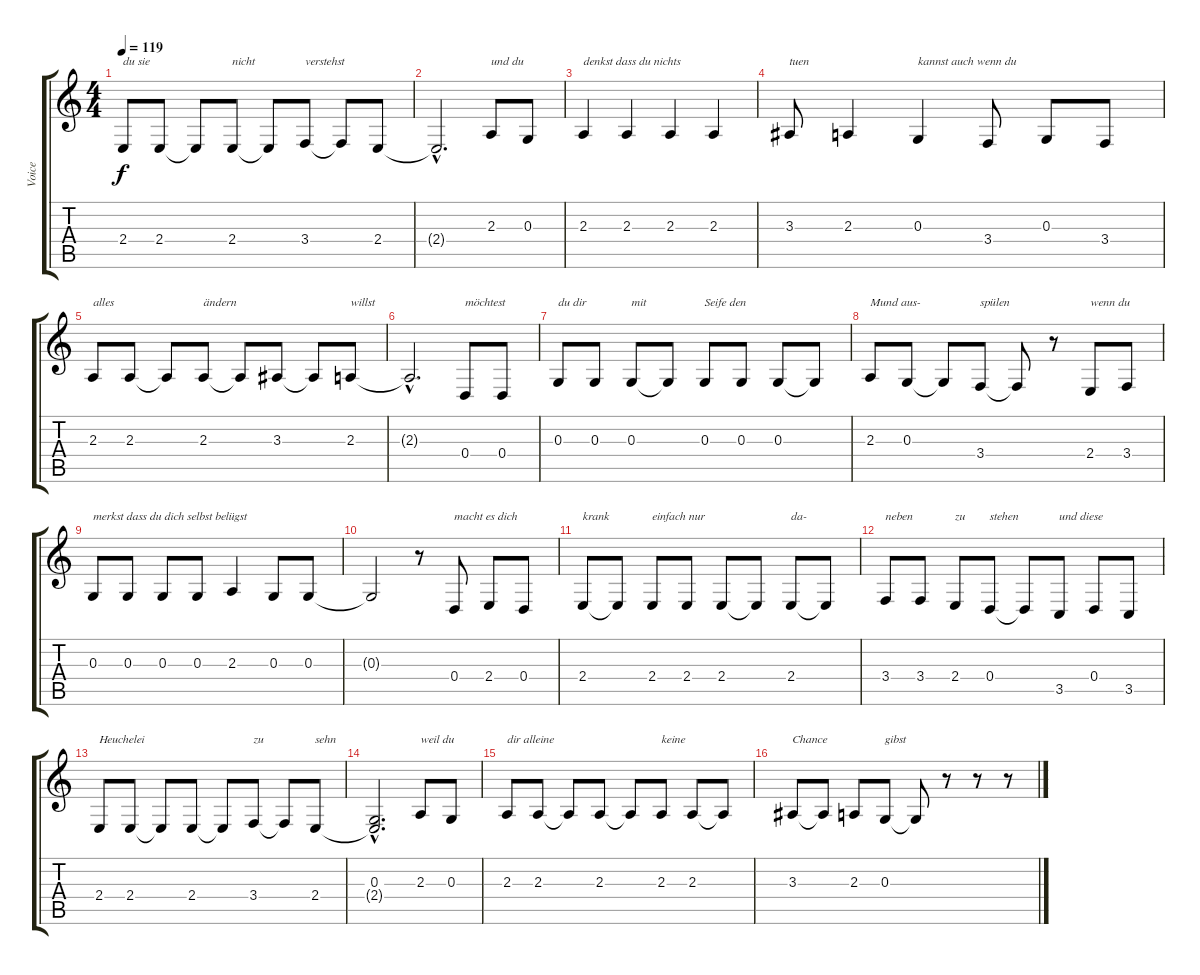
\track ("Voice" "Voice") {instrument lead6voice}
\staff {score tabs}
\tuning (E4 B3 G3 D3 A2 E2) {hide}
\ts (4 4)
\tempo 119
\clef g2
\ks c
2.4.8{txt "du sie" dy f} 2.4.8 2.4{t}.8 2.4.8{txt "nicht"} 2.4{t}.8 3.4.8{txt "verstehst"} 3.4{t}.8 2.4.8 |
2.4{hac t}.2{d} 2.3.8{txt "und du"} 0.3.8 |
2.3.4{txt "denkst dass du nichts"} 2.3.4 2.3.4 2.3.4 |
3.3.8{txt "tuen"} 2.3.4 0.3.4{txt "kannst auch wenn du "} 3.4.8 0.3.8 3.4.8 |
2.3.8{txt "alles"} 2.3.8 2.3{t}.8 2.3.8{txt "ändern"} 2.3{t}.8 3.3.8 3.3{t}.8 2.3.8{txt "willst"} |
2.3{hac t}.2{d} 0.4.8{txt "möchtest"} 0.4.8 |
0.3.8{txt "du dir"} 0.3.8 0.3.8{txt "mit"} 0.3{t}.8 0.3.8{txt "Seife den"} 0.3.8 0.3.8 0.3{t}.8 |
2.3.8{txt "Mund aus-"} 0.3.8 0.3{t}.8 3.4.8{txt "spülen"} 3.4{t}.8 r.8 2.4.8{txt "wenn du"} 3.4.8 |
0.3.8{txt "merkst dass du dich selbst belügst"} 0.3.8 0.3.8 0.3.8 2.3.4 0.3.8 0.3.8 |
0.3{t}.2 r.8 0.4.8{txt "macht es dich"} 2.4.8 0.4.8 |
2.4.8{txt "krank"} 2.4{t}.8 2.4.8{txt "einfach nur"} 2.4.8 2.4.8 2.4{t}.8 2.4.8{txt "da-"} 2.4{t}.8 |
3.4.8{txt "neben"} 3.4.8 2.4.8{txt "zu"} 0.4.8{txt "stehen"} 0.4{t}.8 3.5.8{txt "und diese"} 0.4.8 3.5.8 |
2.4.8{txt "Heuchelei"} 2.4.8 2.4{t}.8 2.4.8 2.4{t}.8 3.4.8{txt "zu"} 3.4{t}.8 2.4.8{txt "sehn"} |
(0.3{hac} 2.4{hac t}).2{d} 2.3.8{txt "weil du"} 0.3.8 |
2.3.8{txt "dir alleine"} 2.3.8 2.3{t}.8 2.3.8 2.3{t}.8 2.3.8{txt "keine"} 2.3.8 2.3{t}.8 |
3.3.8{txt "Chance"} 3.3{t}.8 2.3.8 0.3.8{txt "gibst"} 0.3{t}.8 r.8 r.8 r.8
